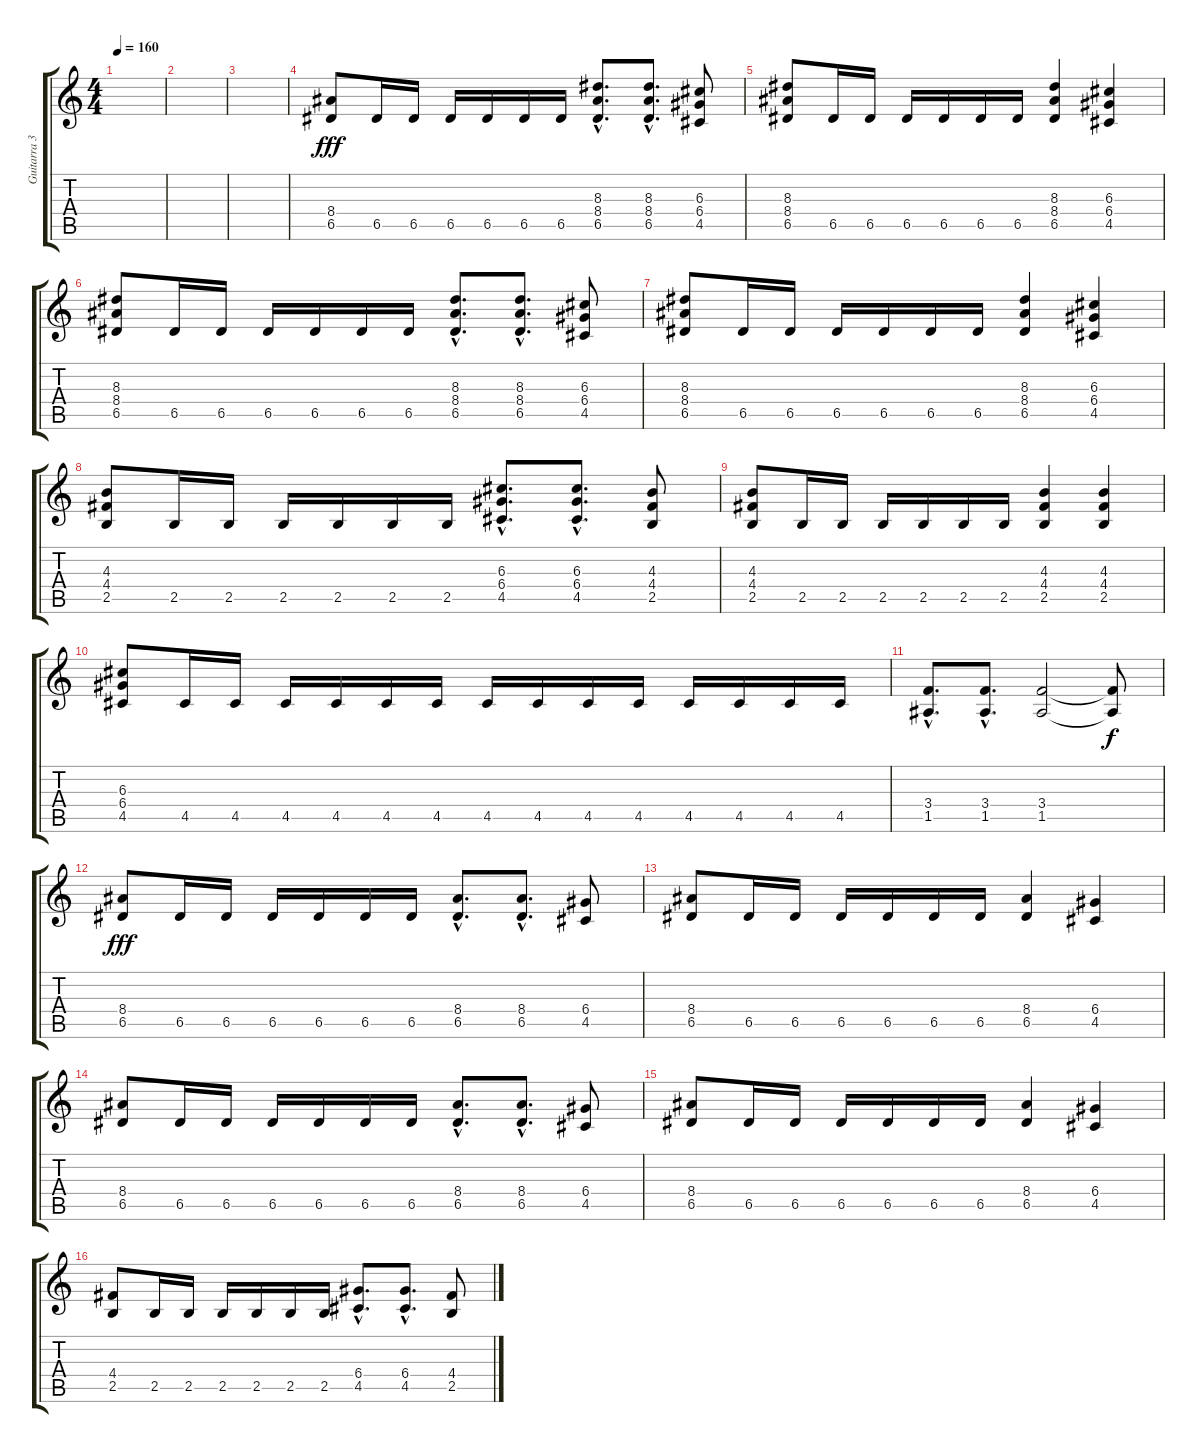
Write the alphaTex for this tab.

\track ("Guitarra 3" "Guitarra 3") {instrument overdrivenguitar}
\staff {score tabs}
\tuning (E4 B3 G3 D3 A2 E2) {hide}
\ts (4 4)
\tempo 160
\clef g2
\ks c
|
|
|
(8.4 6.5).8{dy fff} 6.5.16 6.5.16 6.5.16 6.5.16 6.5.16 6.5.16 (8.3{hac} 8.4{hac} 6.5{hac}).8{d} (8.3{hac} 8.4{hac} 6.5{hac}).8{d} (6.3 6.4 4.5).8 |
(8.3 8.4 6.5).8 6.5.16 6.5.16 6.5.16 6.5.16 6.5.16 6.5.16 (8.3 8.4 6.5).4 (6.3 6.4 4.5).4 |
(8.3 8.4 6.5).8 6.5.16 6.5.16 6.5.16 6.5.16 6.5.16 6.5.16 (8.3{hac} 8.4{hac} 6.5{hac}).8{d} (8.3{hac} 8.4{hac} 6.5{hac}).8{d} (6.3 6.4 4.5).8 |
(8.3 8.4 6.5).8 6.5.16 6.5.16 6.5.16 6.5.16 6.5.16 6.5.16 (8.3 8.4 6.5).4 (6.3 6.4 4.5).4 |
(4.3 4.4 2.5).8 2.5.16 2.5.16 2.5.16 2.5.16 2.5.16 2.5.16 (6.3{hac} 6.4{hac} 4.5{hac}).8{d} (6.3{hac} 6.4{hac} 4.5{hac}).8{d} (4.3 4.4 2.5).8 |
(4.3 4.4 2.5).8 2.5.16 2.5.16 2.5.16 2.5.16 2.5.16 2.5.16 (4.3 4.4 2.5).4 (4.3 4.4 2.5).4 |
(6.3 6.4 4.5).8 4.5.16 4.5.16 4.5.16 4.5.16 4.5.16 4.5.16 4.5.16 4.5.16 4.5.16 4.5.16 4.5.16 4.5.16 4.5.16 4.5.16 |
(3.4{hac} 1.5{hac}).8{d} (3.4{hac} 1.5{hac}).8{d} (3.4 1.5).2 (3.4{t} 1.5{t}).8{dy f} |
(8.4 6.5).8{dy fff} 6.5.16 6.5.16 6.5.16 6.5.16 6.5.16 6.5.16 (8.4{hac} 6.5{hac}).8{d} (8.4{hac} 6.5{hac}).8{d} (6.4 4.5).8 |
(8.4 6.5).8 6.5.16 6.5.16 6.5.16 6.5.16 6.5.16 6.5.16 (8.4 6.5).4 (6.4 4.5).4 |
(8.4 6.5).8 6.5.16 6.5.16 6.5.16 6.5.16 6.5.16 6.5.16 (8.4{hac} 6.5{hac}).8{d} (8.4{hac} 6.5{hac}).8{d} (6.4 4.5).8 |
(8.4 6.5).8 6.5.16 6.5.16 6.5.16 6.5.16 6.5.16 6.5.16 (8.4 6.5).4 (6.4 4.5).4 |
(4.4 2.5).8 2.5.16 2.5.16 2.5.16 2.5.16 2.5.16 2.5.16 (6.4{hac} 4.5{hac}).8{d} (6.4{hac} 4.5{hac}).8{d} (4.4 2.5).8
